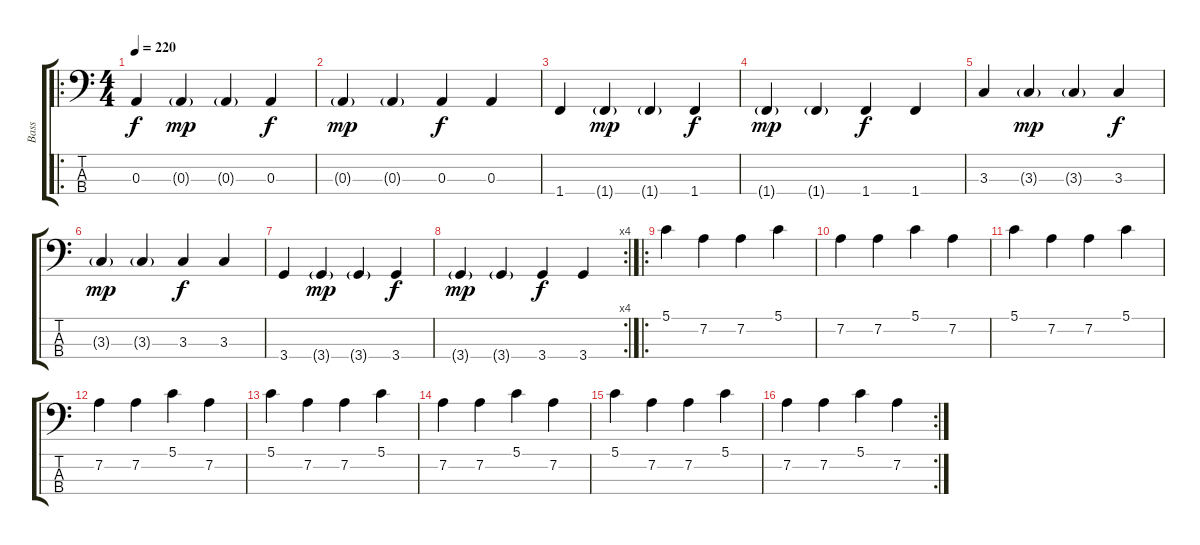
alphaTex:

\track ("Bass" "Bass") {instrument electricbassfinger}
\staff {score tabs}
\tuning (G2 D2 A1 E1) {hide}
\ro
\ts (4 4)
\tempo 220
\clef f4
\ks c
0.3.4{dy f} 0.3{g}.4{dy mp} 0.3{g}.4 0.3.4{dy f} |
0.3{g}.4{dy mp} 0.3{g}.4 0.3.4{dy f} 0.3.4 |
1.4.4 1.4{g}.4{dy mp} 1.4{g}.4 1.4.4{dy f} |
1.4{g}.4{dy mp} 1.4{g}.4 1.4.4{dy f} 1.4.4 |
3.3.4 3.3{g}.4{dy mp} 3.3{g}.4 3.3.4{dy f} |
3.3{g}.4{dy mp} 3.3{g}.4 3.3.4{dy f} 3.3.4 |
3.4.4 3.4{g}.4{dy mp} 3.4{g}.4 3.4.4{dy f} |
\rc 4
3.4{g}.4{dy mp} 3.4{g}.4 3.4.4{dy f} 3.4.4 |
\ro
5.1.4 7.2.4 7.2.4 5.1.4 |
7.2.4 7.2.4 5.1.4 7.2.4 |
5.1.4 7.2.4 7.2.4 5.1.4 |
7.2.4 7.2.4 5.1.4 7.2.4 |
5.1.4 7.2.4 7.2.4 5.1.4 |
7.2.4 7.2.4 5.1.4 7.2.4 |
5.1.4 7.2.4 7.2.4 5.1.4 |
\rc 2
7.2.4 7.2.4 5.1.4 7.2.4
